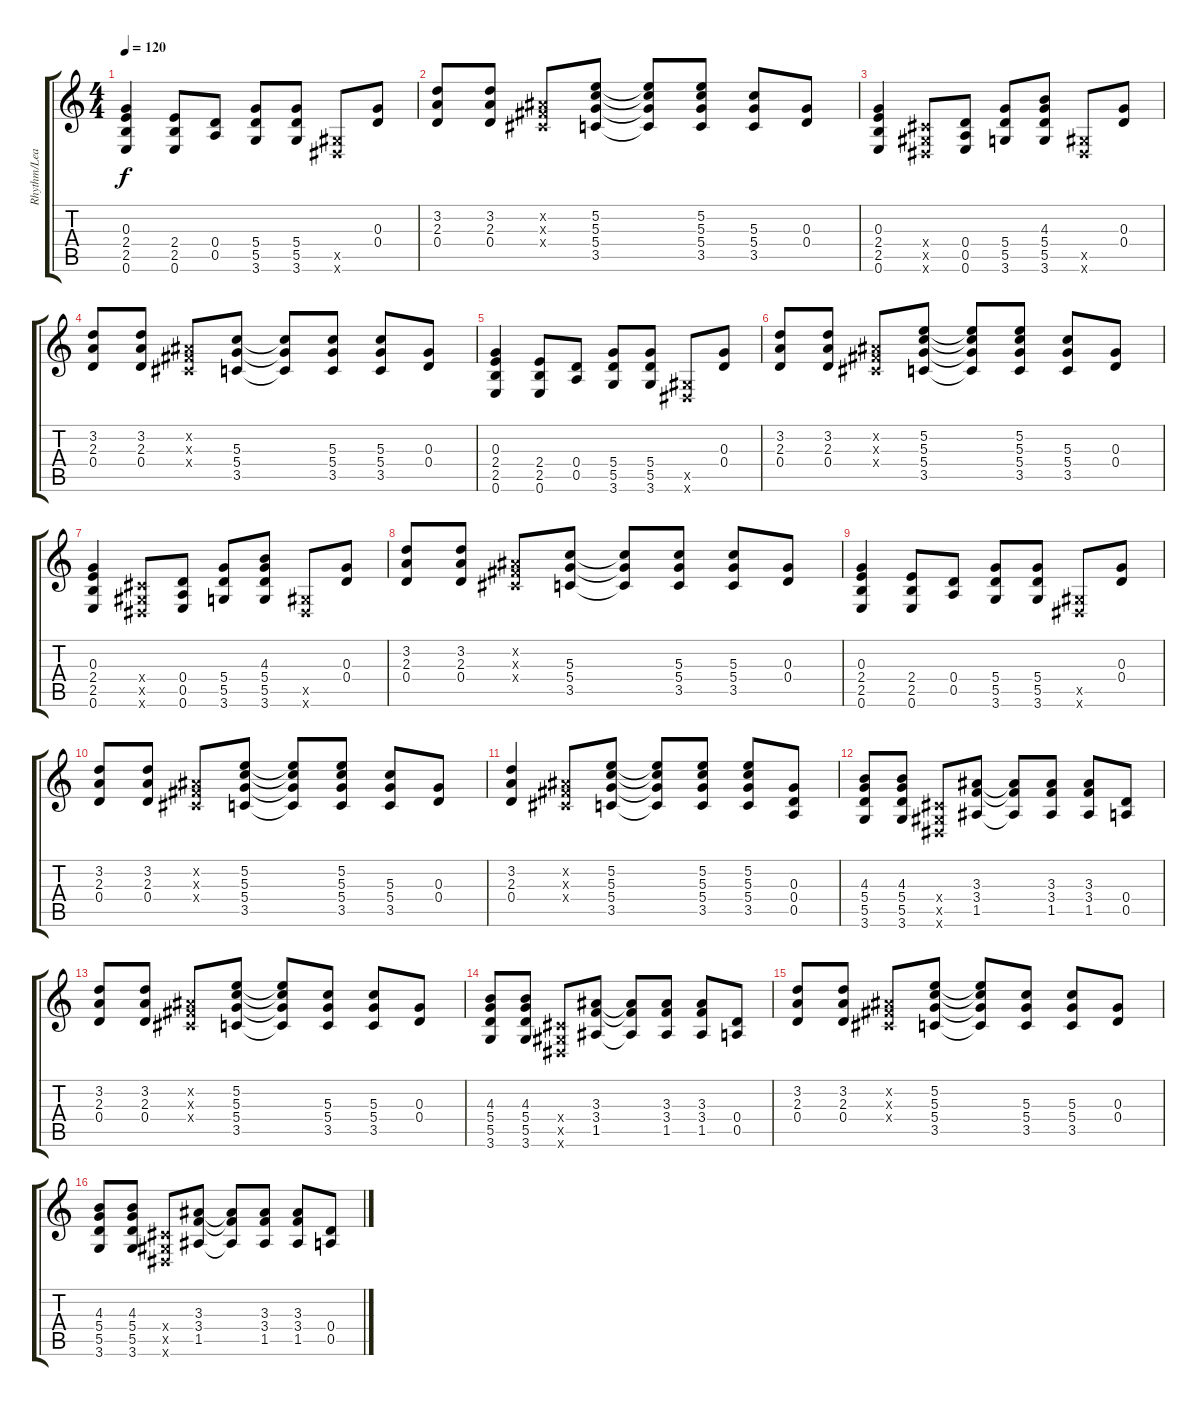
\track ("Rhythm/Lead" "Rhythm/Lea") {instrument distortionguitar}
\staff {score tabs}
\tuning (E4 B3 G3 D3 A2 E2) {hide}
\ts (4 4)
\tempo 120
\clef g2
\ks c
(0.3 2.4 2.5 0.6).4{dy f} (2.4 2.5 0.6).8 (0.4 0.5).8 (5.4 5.5 3.6).8 (5.4 5.5 3.6).8 (-1.5{x} -1.6{x}).8 (0.3 0.4).8 |
(3.2 2.3 0.4).8 (3.2 2.3 0.4).8 (-1.2{x} -1.3{x} -1.4{x}).8 (5.2 5.3 5.4 3.5).8 (5.2{t} 5.3{t} 5.4{t} 3.5{t}).8 (5.2 5.3 5.4 3.5).8 (5.3 5.4 3.5).8 (0.3 0.4).8 |
(0.3 2.4 2.5 0.6).4 (-1.4{x} -1.5{x} -1.6{x}).8 (0.4 0.5 0.6).8 (5.4 5.5 3.6).8 (4.3 5.4 5.5 3.6).8 (-1.5{x} -1.6{x}).8 (0.3 0.4).8 |
(3.2 2.3 0.4).8 (3.2 2.3 0.4).8 (-1.2{x} -1.3{x} -1.4{x}).8 (5.3 5.4 3.5).8 (5.3{t} 5.4{t} 3.5{t}).8 (5.3 5.4 3.5).8 (5.3 5.4 3.5).8 (0.3 0.4).8 |
(0.3 2.4 2.5 0.6).4 (2.4 2.5 0.6).8 (0.4 0.5).8 (5.4 5.5 3.6).8 (5.4 5.5 3.6).8 (-1.5{x} -1.6{x}).8 (0.3 0.4).8 |
(3.2 2.3 0.4).8 (3.2 2.3 0.4).8 (-1.2{x} -1.3{x} -1.4{x}).8 (5.2 5.3 5.4 3.5).8 (5.2{t} 5.3{t} 5.4{t} 3.5{t}).8 (5.2 5.3 5.4 3.5).8 (5.3 5.4 3.5).8 (0.3 0.4).8 |
(0.3 2.4 2.5 0.6).4 (-1.4{x} -1.5{x} -1.6{x}).8 (0.4 0.5 0.6).8 (5.4 5.5 3.6).8 (4.3 5.4 5.5 3.6).8 (-1.5{x} -1.6{x}).8 (0.3 0.4).8 |
(3.2 2.3 0.4).8 (3.2 2.3 0.4).8 (-1.2{x} -1.3{x} -1.4{x}).8 (5.3 5.4 3.5).8 (5.3{t} 5.4{t} 3.5{t}).8 (5.3 5.4 3.5).8 (5.3 5.4 3.5).8 (0.3 0.4).8 |
(0.3 2.4 2.5 0.6).4 (2.4 2.5 0.6).8 (0.4 0.5).8 (5.4 5.5 3.6).8 (5.4 5.5 3.6).8 (-1.5{x} -1.6{x}).8 (0.3 0.4).8 |
(3.2 2.3 0.4).8 (3.2 2.3 0.4).8 (-1.2{x} -1.3{x} -1.4{x}).8 (5.2 5.3 5.4 3.5).8 (5.2{t} 5.3{t} 5.4{t} 3.5{t}).8 (5.2 5.3 5.4 3.5).8 (5.3 5.4 3.5).8 (0.3 0.4).8 |
(3.2 2.3 0.4).4 (-1.2{x} -1.3{x} -1.4{x}).8 (5.2 5.3 5.4 3.5).8 (5.2{t} 5.3{t} 5.4{t} 3.5{t}).8 (5.2 5.3 5.4 3.5).8 (5.2 5.3 5.4 3.5).8 (0.3 0.4 0.5).8 |
(4.3 5.4 5.5 3.6).8 (4.3 5.4 5.5 3.6).8 (-1.4{x} -1.5{x} -1.6{x}).8 (3.3 3.4 1.5).8 (3.3{t} 3.4{t} 1.5{t}).8 (3.3 3.4 1.5).8 (3.3 3.4 1.5).8 (0.4 0.5).8 |
(3.2 2.3 0.4).8 (3.2 2.3 0.4).8 (-1.2{x} -1.3{x} -1.4{x}).8 (5.2 5.3 5.4 3.5).8 (5.2{t} 5.3{t} 5.4{t} 3.5{t}).8 (5.3 5.4 3.5).8 (5.3 5.4 3.5).8 (0.3 0.4).8 |
(4.3 5.4 5.5 3.6).8 (4.3 5.4 5.5 3.6).8 (-1.4{x} -1.5{x} -1.6{x}).8 (3.3 3.4 1.5).8 (3.3{t} 3.4{t} 1.5{t}).8 (3.3 3.4 1.5).8 (3.3 3.4 1.5).8 (0.4 0.5).8 |
(3.2 2.3 0.4).8 (3.2 2.3 0.4).8 (-1.2{x} -1.3{x} -1.4{x}).8 (5.2 5.3 5.4 3.5).8 (5.2{t} 5.3{t} 5.4{t} 3.5{t}).8 (5.3 5.4 3.5).8 (5.3 5.4 3.5).8 (0.3 0.4).8 |
(4.3 5.4 5.5 3.6).8 (4.3 5.4 5.5 3.6).8 (-1.4{x} -1.5{x} -1.6{x}).8 (3.3 3.4 1.5).8 (3.3{t} 3.4{t} 1.5{t}).8 (3.3 3.4 1.5).8 (3.3 3.4 1.5).8 (0.4 0.5).8
